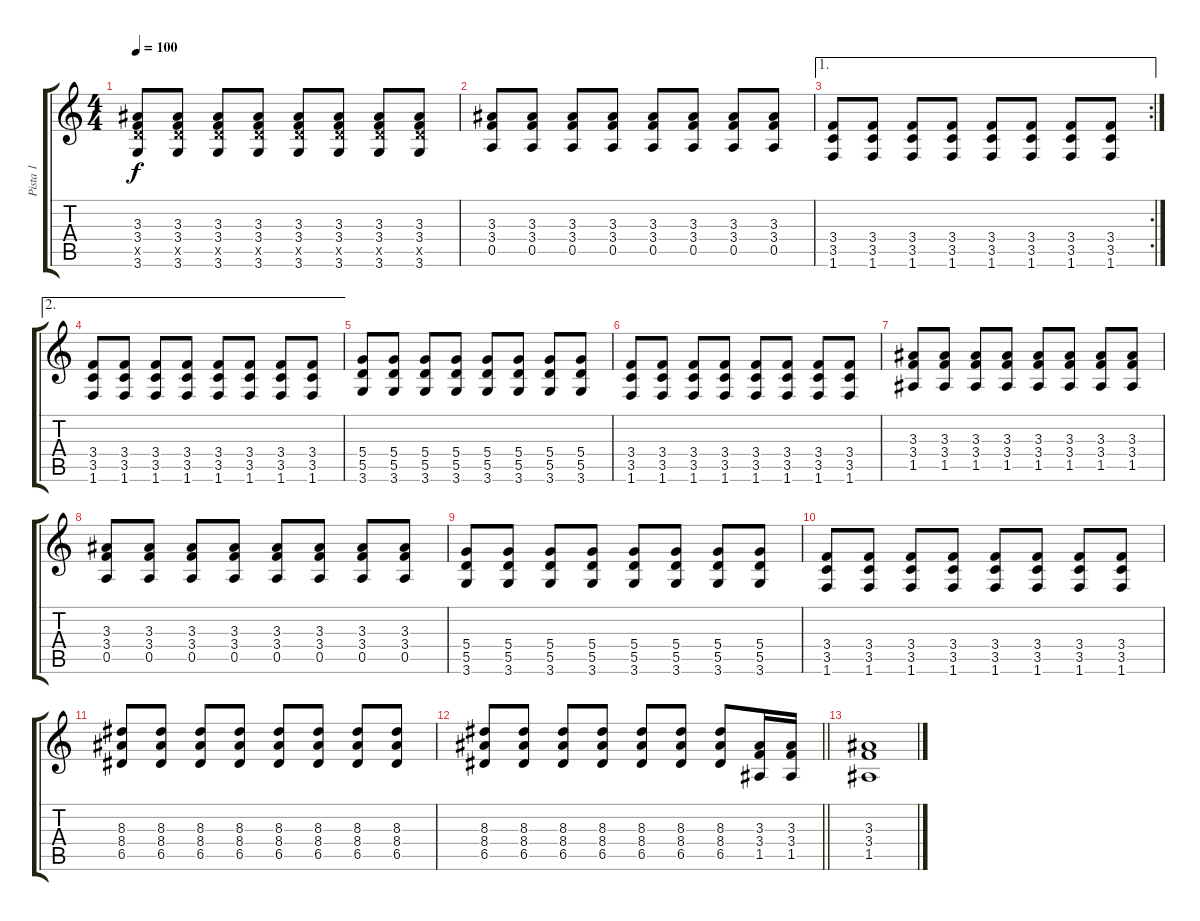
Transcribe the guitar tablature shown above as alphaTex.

\track ("Pista 1" "Pista 1") {instrument acousticguitarsteel}
\staff {score tabs}
\tuning (E4 B3 G3 D3 A2 E2) {hide}
\ts (4 4)
\tempo 100
\clef g2
\ks c
(3.3 3.4 5.5{x} 3.6).8{dy f} (3.3 3.4 5.5{x} 3.6).8 (3.3 3.4 5.5{x} 3.6).8 (3.3 3.4 5.5{x} 3.6).8 (3.3 3.4 5.5{x} 3.6).8 (3.3 3.4 5.5{x} 3.6).8 (3.3 3.4 5.5{x} 3.6).8 (3.3 3.4 5.5{x} 3.6).8 |
(3.3 3.4 0.5).8 (3.3 3.4 0.5).8 (3.3 3.4 0.5).8 (3.3 3.4 0.5).8 (3.3 3.4 0.5).8 (3.3 3.4 0.5).8 (3.3 3.4 0.5).8 (3.3 3.4 0.5).8 |
\ae 1
\rc 2
(3.4 3.5 1.6).8 (3.4 3.5 1.6).8 (3.4 3.5 1.6).8 (3.4 3.5 1.6).8 (3.4 3.5 1.6).8 (3.4 3.5 1.6).8 (3.4 3.5 1.6).8 (3.4 3.5 1.6).8 |
\ae 2
(3.4 3.5 1.6).8 (3.4 3.5 1.6).8 (3.4 3.5 1.6).8 (3.4 3.5 1.6).8 (3.4 3.5 1.6).8 (3.4 3.5 1.6).8 (3.4 3.5 1.6).8 (3.4 3.5 1.6).8 |
(5.4 5.5 3.6).8 (5.4 5.5 3.6).8 (5.4 5.5 3.6).8 (5.4 5.5 3.6).8 (5.4 5.5 3.6).8 (5.4 5.5 3.6).8 (5.4 5.5 3.6).8 (5.4 5.5 3.6).8 |
(3.4 3.5 1.6).8 (3.4 3.5 1.6).8 (3.4 3.5 1.6).8 (3.4 3.5 1.6).8 (3.4 3.5 1.6).8 (3.4 3.5 1.6).8 (3.4 3.5 1.6).8 (3.4 3.5 1.6).8 |
(3.3 3.4 1.5).8 (3.3 3.4 1.5).8 (3.3 3.4 1.5).8 (3.3 3.4 1.5).8 (3.3 3.4 1.5).8 (3.3 3.4 1.5).8 (3.3 3.4 1.5).8 (3.3 3.4 1.5).8 |
(3.3 3.4 0.5).8 (3.3 3.4 0.5).8 (3.3 3.4 0.5).8 (3.3 3.4 0.5).8 (3.3 3.4 0.5).8 (3.3 3.4 0.5).8 (3.3 3.4 0.5).8 (3.3 3.4 0.5).8 |
(5.4 5.5 3.6).8 (5.4 5.5 3.6).8 (5.4 5.5 3.6).8 (5.4 5.5 3.6).8 (5.4 5.5 3.6).8 (5.4 5.5 3.6).8 (5.4 5.5 3.6).8 (5.4 5.5 3.6).8 |
(3.4 3.5 1.6).8 (3.4 3.5 1.6).8 (3.4 3.5 1.6).8 (3.4 3.5 1.6).8 (3.4 3.5 1.6).8 (3.4 3.5 1.6).8 (3.4 3.5 1.6).8 (3.4 3.5 1.6).8 |
(8.3 8.4 6.5).8 (8.3 8.4 6.5).8 (8.3 8.4 6.5).8 (8.3 8.4 6.5).8 (8.3 8.4 6.5).8 (8.3 8.4 6.5).8 (8.3 8.4 6.5).8 (8.3 8.4 6.5).8 |
\barLineRight lightlight
(8.3 8.4 6.5).8 (8.3 8.4 6.5).8 (8.3 8.4 6.5).8 (8.3 8.4 6.5).8 (8.3 8.4 6.5).8 (8.3 8.4 6.5).8 (8.3 8.4 6.5).8 (3.3 3.4 1.5).16 (3.3 3.4 1.5).16 |
(3.3 3.4 1.5).1
